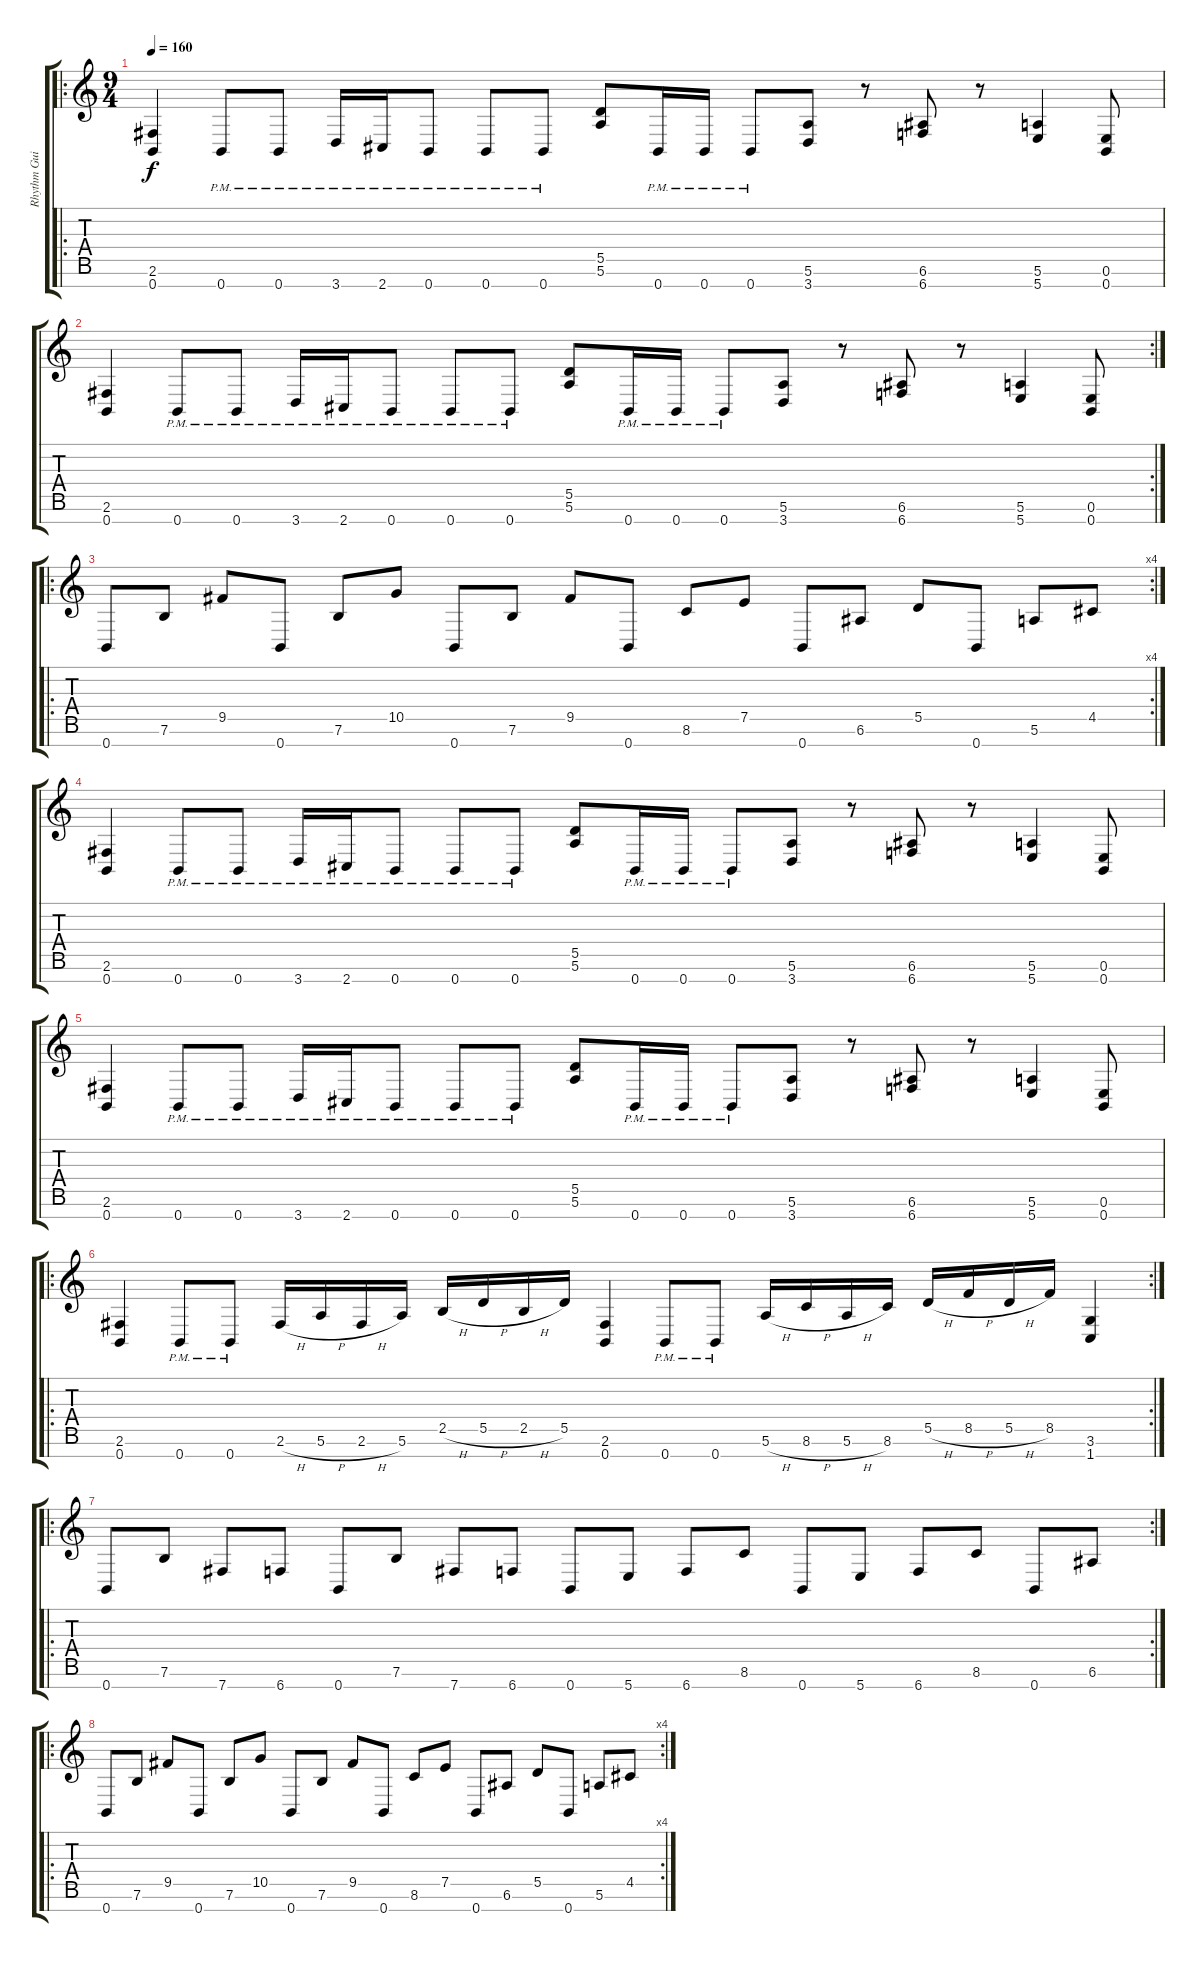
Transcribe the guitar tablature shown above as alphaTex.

\track ("Rhythm Guitar L" "Rhythm Gui") {instrument distortionguitar}
\staff {score tabs}
\tuning (E4 B3 G3 D3 A2 E2 B1) {hide}
\ro
\ts (9 4)
\tempo 160
\clef g2
\ks c
(2.6 0.7).4{dy f instrument distortionguitar} 0.7{pm}.8 0.7{pm}.8 3.7{pm}.16 2.7{pm}.16 0.7{pm}.8 0.7{pm}.8 0.7{pm}.8 (5.5 5.6).8 0.7{pm}.16 0.7{pm}.16 0.7{pm}.8 (5.6 3.7).8 r.8 (6.6 6.7).8 r.8 (5.6 5.7).4 (0.6 0.7).8 |
\rc 2
(2.6 0.7).4 0.7{pm}.8 0.7{pm}.8 3.7{pm}.16 2.7{pm}.16 0.7{pm}.8 0.7{pm}.8 0.7{pm}.8 (5.5 5.6).8 0.7{pm}.16 0.7{pm}.16 0.7{pm}.8 (5.6 3.7).8 r.8 (6.6 6.7).8 r.8 (5.6 5.7).4 (0.6 0.7).8 |
\ro
\rc 4
0.7.8 7.6.8 9.5.8 0.7.8 7.6.8 10.5.8 0.7.8 7.6.8 9.5.8 0.7.8 8.6.8 7.5.8 0.7.8 6.6.8 5.5.8 0.7.8 5.6.8 4.5.8 |
(2.6 0.7).4 0.7{pm}.8 0.7{pm}.8 3.7{pm}.16 2.7{pm}.16 0.7{pm}.8 0.7{pm}.8 0.7{pm}.8 (5.5 5.6).8 0.7{pm}.16 0.7{pm}.16 0.7{pm}.8 (5.6 3.7).8 r.8 (6.6 6.7).8 r.8 (5.6 5.7).4 (0.6 0.7).8 |
(2.6 0.7).4 0.7{pm}.8 0.7{pm}.8 3.7{pm}.16 2.7{pm}.16 0.7{pm}.8 0.7{pm}.8 0.7{pm}.8 (5.5 5.6).8 0.7{pm}.16 0.7{pm}.16 0.7{pm}.8 (5.6 3.7).8 r.8 (6.6 6.7).8 r.8 (5.6 5.7).4 (0.6 0.7).8 |
\ro
\rc 2
(2.6 0.7).4 0.7{pm}.8 0.7{pm}.8 2.6{h}.16 5.6{h}.16 2.6{h}.16 5.6.16 2.5{h}.16 5.5{h}.16 2.5{h}.16 5.5.16 (2.6 0.7).4 0.7{pm}.8 0.7{pm}.8 5.6{h}.16 8.6{h}.16 5.6{h}.16 8.6.16 5.5{h}.16 8.5{h}.16 5.5{h}.16 8.5.16 (3.6 1.7).4 |
\ro
\rc 2
0.7.8 7.6.8 7.7.8 6.7.8 0.7.8 7.6.8 7.7.8 6.7.8 0.7.8 5.7.8 6.7.8 8.6.8 0.7.8 5.7.8 6.7.8 8.6.8 0.7.8 6.6.8 |
\ro
\rc 4
0.7.8 7.6.8 9.5.8 0.7.8 7.6.8 10.5.8 0.7.8 7.6.8 9.5.8 0.7.8 8.6.8 7.5.8 0.7.8 6.6.8 5.5.8 0.7.8 5.6.8 4.5.8
